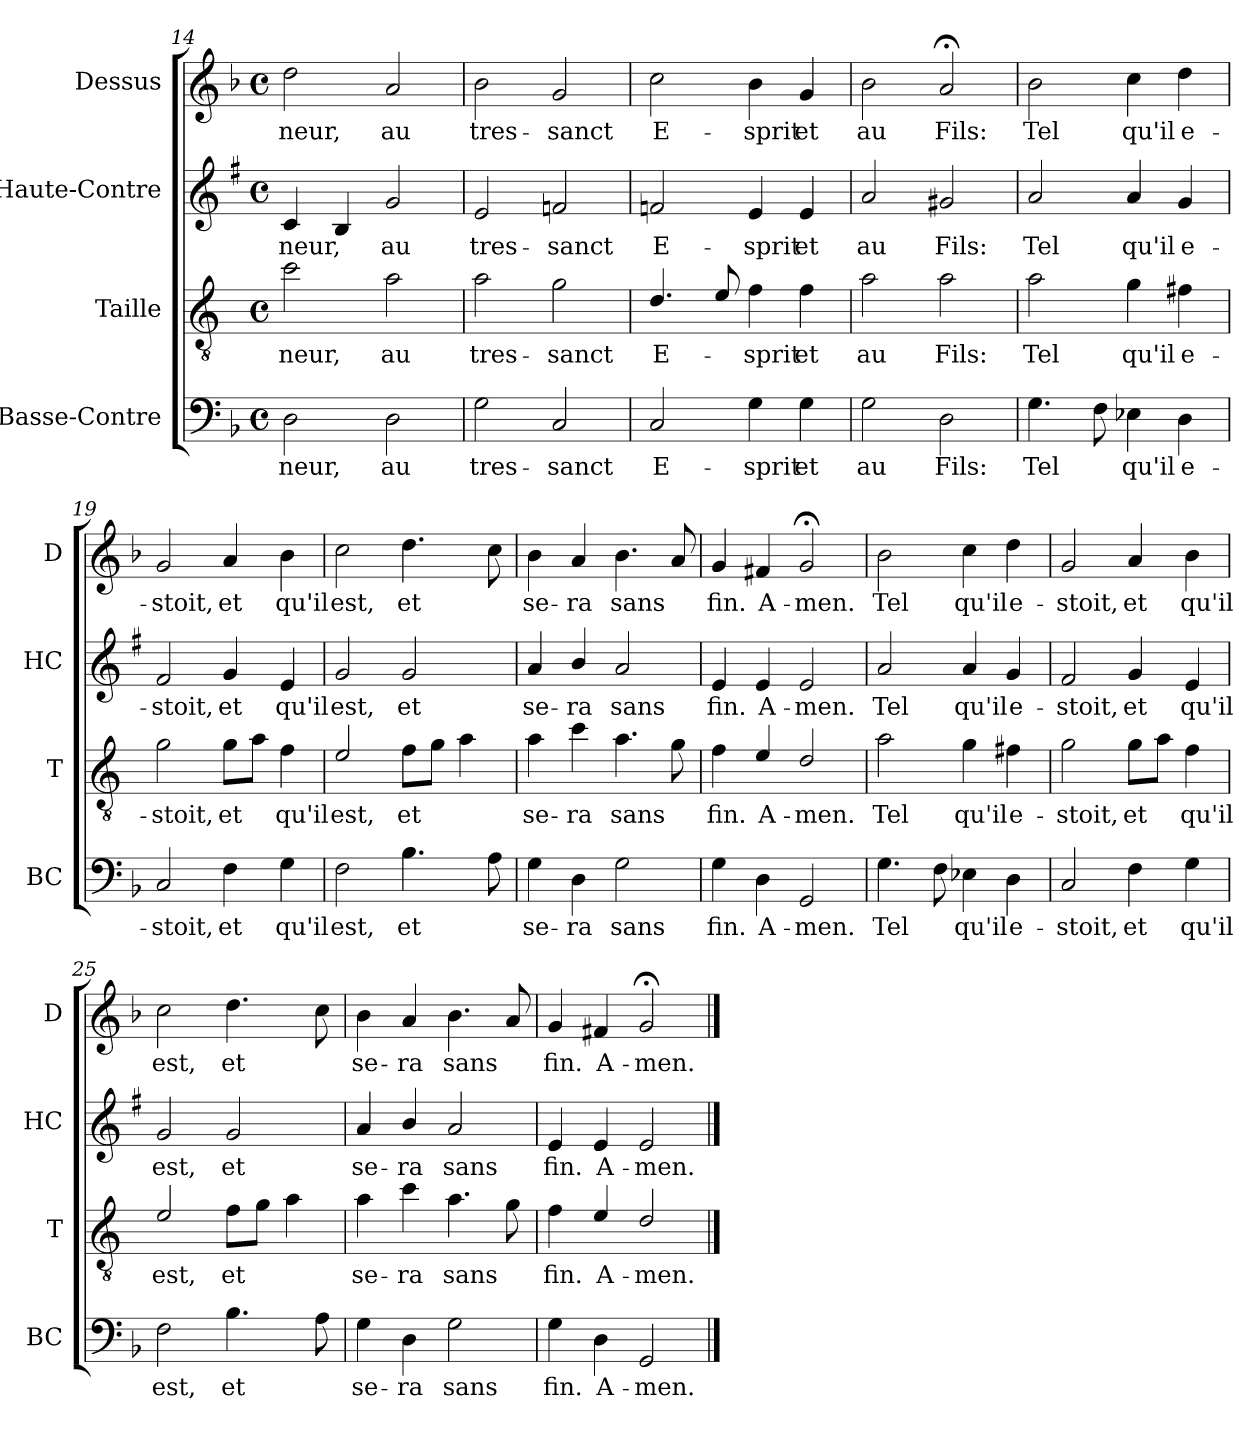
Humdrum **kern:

**kern	**text	**kern	**text	**kern	**text	**kern	**text
*part4	*part4	*part3	*part3	*part2	*part2	*part1	*part1
*staff4	*staff4	*staff3	*staff3	*staff2	*staff2	*staff1	*staff1
*I"Basse-Contre	*	*I"Taille	*	*I"Haute-Contre	*	*I"Dessus	*
*I'BC	*	*I'T	*	*I'HC	*	*I'D	*
!!LO:LB:g=z
*clefF4	*	*clefGv2	*	*clefG2	*	*clefG2	*
*	*	*ITrd4c7	*	*ITrd1c2	*	*	*
*k[b-]	*	*k[b-]	*	*k[b-]	*	*k[b-]	*
*F:	*	*F:	*	*F:	*	*F:	*
*M4/4	*	*M4/4	*	*M4/4	*	*M4/4	*
*met(c)	*	*met(c)	*	*met(c)	*	*met(c)	*
=14	=14	=14	=14	=14	=14	=14	=14
!	!LO:LY:b	!	!LO:LY:b	!	!LO:LY:b	!	!LO:LY:b
2D\	-neur,	2f\	-neur,	4B-/	-neur,	2dd\	-neur,
.	.	.	.	4A/	.	.	.
!	!LO:LY:b	!	!LO:LY:b	!	!LO:LY:b	!	!LO:LY:b
2D\	au	2d\	au	2f/	au	2a/	au
=15	=15	=15	=15	=15	=15	=15	=15
!	!LO:LY:b	!	!LO:LY:b	!	!LO:LY:b	!	!LO:LY:b
2G\	tres-	2d\	tres-	2d/	tres-	2b-\	tres-
!	!LO:LY:b	!	!LO:LY:b	!	!LO:LY:b	!	!LO:LY:b
2C/	-sanct	2c\	-sanct	2e-X/	-sanct	2g/	-sanct
=16	=16	=16	=16	=16	=16	=16	=16
!	!LO:LY:b	!	!LO:LY:b	!	!LO:LY:b	!	!LO:LY:b
2C/	E-	4.G/	E-	2e-X/	E-	2cc\	E-
.	.	8A/	.	.	.	.	.
!	!LO:LY:b	!	!LO:LY:b	!	!LO:LY:b	!	!LO:LY:b
4G\	-sprit	4B-\	-sprit	4d/	-sprit	4b-\	-sprit
!	!LO:LY:b	!	!LO:LY:b	!	!LO:LY:b	!	!LO:LY:b
4G\	et	4B-\	et	4d/	et	4g/	et
=17	=17	=17	=17	=17	=17	=17	=17
!	!LO:LY:b	!	!LO:LY:b	!	!LO:LY:b	!	!LO:LY:b
2G\	au	2d\	au	2g/	au	2b-\	au
!	!LO:LY:b	!	!LO:LY:b	!	!LO:LY:b	!	!LO:LY:b
2D\	Fils:	2d\	Fils:	2f#X/	Fils:	2a;</	Fils:
=18!	=18!	=18!	=18!	=18!	=18!	=18!	=18!
!	!LO:LY:b	!	!LO:LY:b	!	!LO:LY:b	!	!LO:LY:b
4.G\	Tel	2d\	Tel	2g/	Tel	2b-\	Tel
8F\	.	.	.	.	.	.	.
!	!LO:LY:b	!	!LO:LY:b	!	!LO:LY:b	!	!LO:LY:b
4E-X\	qu'il	4c\	qu'il	4g/	qu'il	4cc\	qu'il
!	!LO:LY:b	!	!LO:LY:b	!	!LO:LY:b	!	!LO:LY:b
4D\	e-	4Bn\	e-	4f/	e-	4dd\	e-
=19	=19	=19	=19	=19	=19	=19	=19
!	!LO:LY:b	!	!LO:LY:b	!	!LO:LY:b	!	!LO:LY:b
2C/	-stoit,	2c\	-stoit,	2e/	-stoit,	2g/	-stoit,
!	!LO:LY:b	!	!LO:LY:b	!	!LO:LY:b	!	!LO:LY:b
4F\	et	8c\L	et	4f/	et	4a/	et
.	.	8d\J	.	.	.	.	.
!	!LO:LY:b	!	!LO:LY:b	!	!LO:LY:b	!	!LO:LY:b
4G\	qu'il	4B-\	qu'il	4d/	qu'il	4b-\	qu'il
=20	=20	=20	=20	=20	=20	=20	=20
!	!LO:LY:b	!	!LO:LY:b	!	!LO:LY:b	!	!LO:LY:b
2F\	est,	2A/	est,	2f/	est,	2cc\	est,
!	!LO:LY:b	!	!LO:LY:b	!	!LO:LY:b	!	!LO:LY:b
4.B-\	et	8B-\L	et	2f/	et	4.dd\	et
.	.	8c\J	.	.	.	.	.
.	.	4d\	.	.	.	.	.
8A\	.	.	.	.	.	8cc\	.
!!LO:LB:g=z
=21	=21	=21	=21	=21	=21	=21	=21
!	!LO:LY:b	!	!LO:LY:b	!	!LO:LY:b	!	!LO:LY:b
4G\	se-	4d\	se-	4g/	se-	4b-\	se-
!	!LO:LY:b	!	!LO:LY:b	!	!LO:LY:b	!	!LO:LY:b
4D\	-ra	4f\	-ra	4a/	-ra	4a/	-ra
!	!LO:LY:b	!	!LO:LY:b	!	!LO:LY:b	!	!LO:LY:b
2G\	sans	4.d\	sans	2g/	sans	4.b-\	sans
.	.	8c\	.	.	.	8a/	.
=22	=22	=22	=22	=22	=22	=22	=22
!	!LO:LY:b	!	!LO:LY:b	!	!LO:LY:b	!	!LO:LY:b
4G\	fin.	4B-\	fin.	4d/	fin.	4g/	fin.
!	!LO:LY:b	!	!LO:LY:b	!	!LO:LY:b	!	!LO:LY:b
4D\	A-	4A/	A-	4d/	A-	4f#X/	A-
!	!LO:LY:b	!	!LO:LY:b	!	!LO:LY:b	!	!LO:LY:b
2GG/	-men.	2G/	-men.	2d/	-men.	2g;</	-men.
=23!	=23!	=23!	=23!	=23!	=23!	=23!	=23!
!	!LO:LY:b	!	!LO:LY:b	!	!LO:LY:b	!	!LO:LY:b
4.G\	Tel	2d\	Tel	2g/	Tel	2b-\	Tel
8F\	.	.	.	.	.	.	.
!	!LO:LY:b	!	!LO:LY:b	!	!LO:LY:b	!	!LO:LY:b
4E-X\	qu'il	4c\	qu'il	4g/	qu'il	4cc\	qu'il
!	!LO:LY:b	!	!LO:LY:b	!	!LO:LY:b	!	!LO:LY:b
4D\	e-	4Bn\	e-	4f/	e-	4dd\	e-
=24	=24	=24	=24	=24	=24	=24	=24
!	!LO:LY:b	!	!LO:LY:b	!	!LO:LY:b	!	!LO:LY:b
2C/	-stoit,	2c\	-stoit,	2e/	-stoit,	2g/	-stoit,
!	!LO:LY:b	!	!LO:LY:b	!	!LO:LY:b	!	!LO:LY:b
4F\	et	8c\L	et	4f/	et	4a/	et
.	.	8d\J	.	.	.	.	.
!	!LO:LY:b	!	!LO:LY:b	!	!LO:LY:b	!	!LO:LY:b
4G\	qu'il	4B-\	qu'il	4d/	qu'il	4b-\	qu'il
=25	=25	=25	=25	=25	=25	=25	=25
!	!LO:LY:b	!	!LO:LY:b	!	!LO:LY:b	!	!LO:LY:b
2F\	est,	2A/	est,	2f/	est,	2cc\	est,
!	!LO:LY:b	!	!LO:LY:b	!	!LO:LY:b	!	!LO:LY:b
4.B-\	et	8B-\L	et	2f/	et	4.dd\	et
.	.	8c\J	.	.	.	.	.
.	.	4d\	.	.	.	.	.
8A\	.	.	.	.	.	8cc\	.
=26	=26	=26	=26	=26	=26	=26	=26
!	!LO:LY:b	!	!LO:LY:b	!	!LO:LY:b	!	!LO:LY:b
4G\	se-	4d\	se-	4g/	se-	4b-\	se-
!	!LO:LY:b	!	!LO:LY:b	!	!LO:LY:b	!	!LO:LY:b
4D\	-ra	4f\	-ra	4a/	-ra	4a/	-ra
!	!LO:LY:b	!	!LO:LY:b	!	!LO:LY:b	!	!LO:LY:b
2G\	sans	4.d\	sans	2g/	sans	4.b-\	sans
.	.	8c\	.	.	.	8a/	.
=27	=27	=27	=27	=27	=27	=27	=27
!	!LO:LY:b	!	!LO:LY:b	!	!LO:LY:b	!	!LO:LY:b
4G\	fin.	4B-\	fin.	4d/	fin.	4g/	fin.
!	!LO:LY:b	!	!LO:LY:b	!	!LO:LY:b	!	!LO:LY:b
4D\	A-	4A/	A-	4d/	A-	4f#X/	A-
!	!LO:LY:b	!	!LO:LY:b	!	!LO:LY:b	!	!LO:LY:b
2GG/	-men.	2G/	-men.	2d/	-men.	2g;</	-men.
==	==	==	==	==	==	==	==
*-	*-	*-	*-	*-	*-	*-	*-
